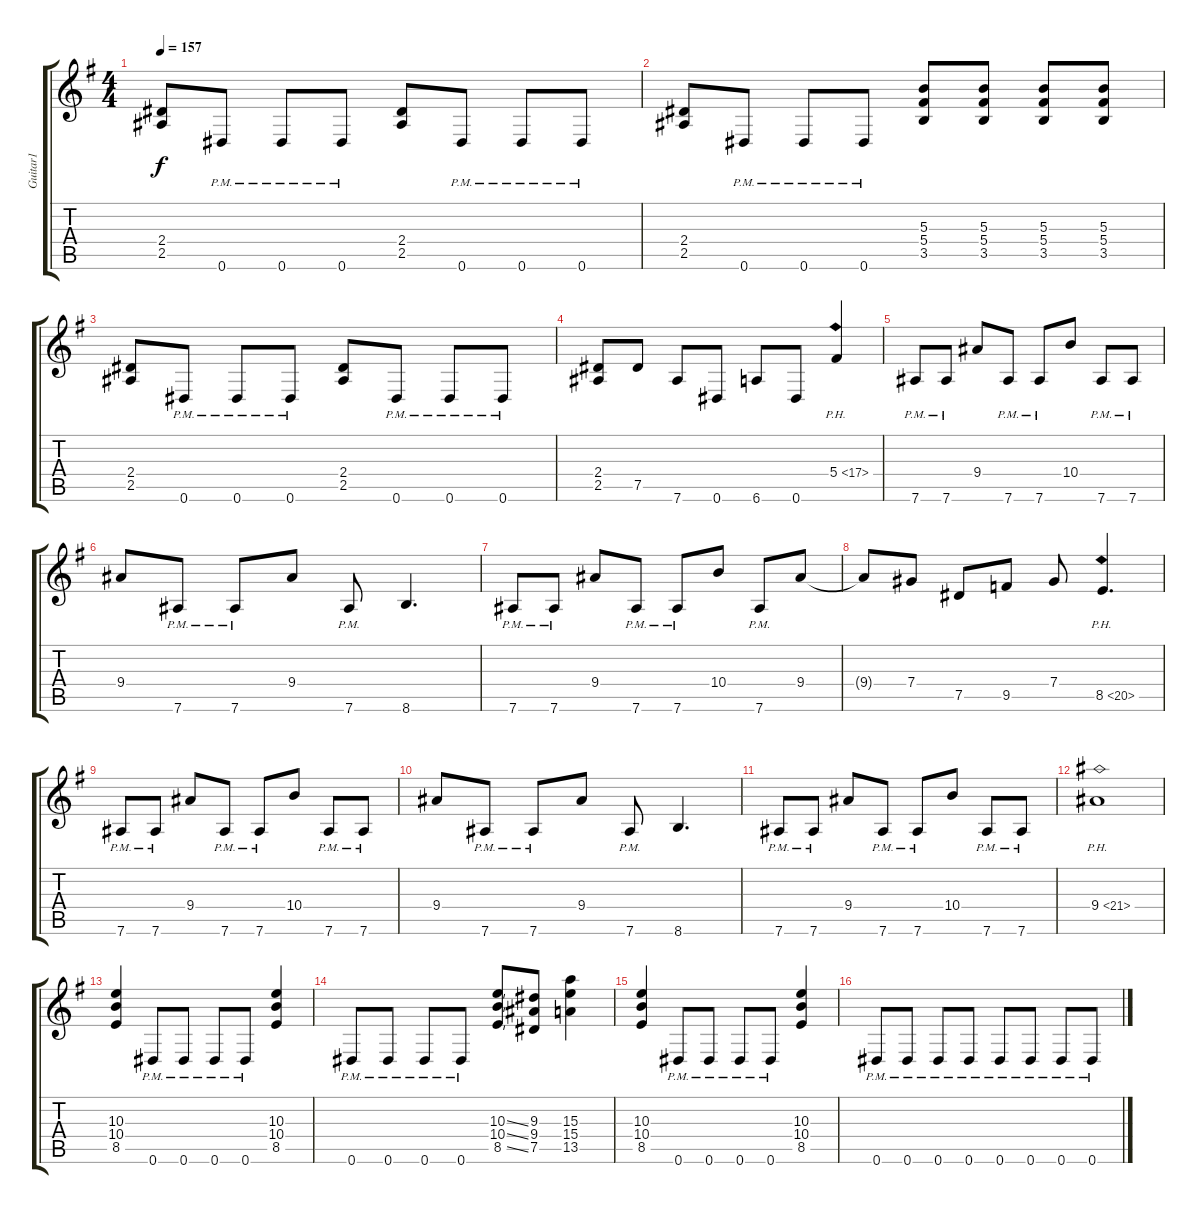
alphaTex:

\track ("Guitar1" "Guitar1") {instrument distortionguitar}
\staff {score tabs}
\tuning (Eb4 Bb3 Gb3 Db3 Ab2 Eb2) {hide}
\ts (4 4)
\tempo 157
\clef g2
\ks eminor
(2.4 2.5).8{dy f} 0.6{pm}.8 0.6{pm}.8 0.6{pm}.8 (2.4 2.5).8 0.6{pm}.8 0.6{pm}.8 0.6{pm}.8 |
(2.4 2.5).8 0.6{pm}.8 0.6{pm}.8 0.6{pm}.8 (5.3 5.4 3.5).8 (5.3 5.4 3.5).8 (5.3 5.4 3.5).8 (5.3 5.4 3.5).8 |
(2.4 2.5).8 0.6{pm}.8 0.6{pm}.8 0.6{pm}.8 (2.4 2.5).8 0.6{pm}.8 0.6{pm}.8 0.6{pm}.8 |
(2.4 2.5).8 7.5.8 7.6.8 0.6.8 6.6.8 0.6.8 5.4{ph 12}.4 |
7.6{pm}.8 7.6{pm}.8 9.4.8 7.6{pm}.8 7.6{pm}.8 10.4.8 7.6{pm}.8 7.6{pm}.8 |
9.4.8 7.6{pm}.8 7.6{pm}.8 9.4.8 7.6{pm}.8 8.6.4{d} |
7.6{pm}.8 7.6{pm}.8 9.4.8 7.6{pm}.8 7.6{pm}.8 10.4.8 7.6{pm}.8 9.4.8 |
9.4{t}.8 7.4.8 7.5.8 9.5.8 7.4.8 8.5{ph 12}.4{d} |
7.6{pm}.8 7.6{pm}.8 9.4.8 7.6{pm}.8 7.6{pm}.8 10.4.8 7.6{pm}.8 7.6{pm}.8 |
9.4.8 7.6{pm}.8 7.6{pm}.8 9.4.8 7.6{pm}.8 8.6.4{d} |
7.6{pm}.8 7.6{pm}.8 9.4.8 7.6{pm}.8 7.6{pm}.8 10.4.8 7.6{pm}.8 7.6{pm}.8 |
9.4{ph 12}.1 |
(10.3 10.4 8.5).4 0.6{pm}.8 0.6{pm}.8 0.6{pm}.8 0.6{pm}.8 (10.3 10.4 8.5).4 |
0.6{pm}.8 0.6{pm}.8 0.6{pm}.8 0.6{pm}.8 (10.3{ss} 10.4{ss} 8.5{ss}).8 (9.3 9.4 7.5).8 (15.3 15.4 13.5).4 |
(10.3 10.4 8.5).4 0.6{pm}.8 0.6{pm}.8 0.6{pm}.8 0.6{pm}.8 (10.3 10.4 8.5).4 |
0.6{pm}.8 0.6{pm}.8 0.6{pm}.8 0.6{pm}.8 0.6{pm}.8 0.6{pm}.8 0.6{pm}.8 0.6{pm}.8
